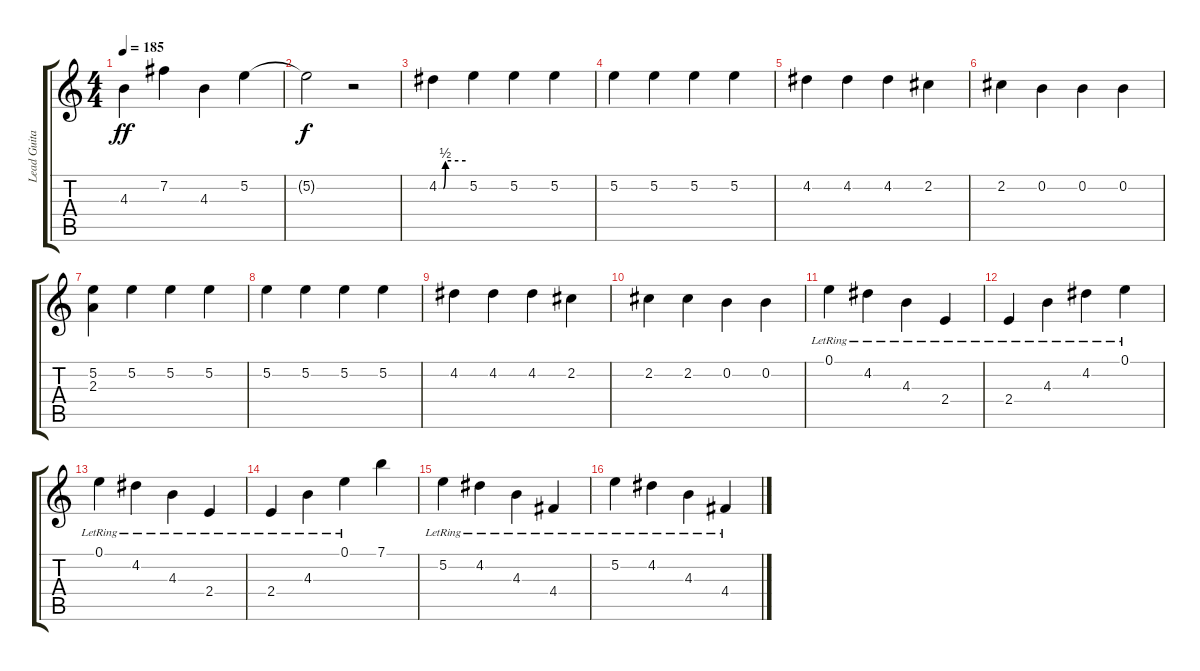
\track ("Lead Guitar" "Lead Guita") {instrument overdrivenguitar}
\staff {score tabs}
\tuning (E4 B3 G3 D3 A2 D2) {hide}
\ts (4 4)
\tempo 185
\clef g2
\ks c
4.3.4{dy ff} 7.2.4 4.3.4 5.2.4 |
5.2{t}.2{dy f} r.2 |
4.2{be (custom 0 0 10 0 15 2 60 2)}.4 5.2.4 5.2.4 5.2.4 |
5.2.4 5.2.4 5.2.4 5.2.4 |
4.2.4 4.2.4 4.2.4 2.2.4 |
2.2.4 0.2.4 0.2.4 0.2.4 |
(5.2 2.3).4 5.2.4 5.2.4 5.2.4 |
5.2.4 5.2.4 5.2.4 5.2.4 |
4.2.4 4.2.4 4.2.4 2.2.4 |
2.2.4 2.2.4 0.2.4 0.2.4 |
0.1{lr}.4 4.2{lr}.4 4.3{lr}.4 2.4{lr}.4 |
2.4{lr}.4 4.3{lr}.4 4.2{lr}.4 0.1{lr}.4 |
0.1{lr}.4 4.2{lr}.4 4.3{lr}.4 2.4{lr}.4 |
2.4{lr}.4 4.3{lr}.4 0.1{lr}.4 7.1.4 |
5.2{lr}.4 4.2{lr}.4 4.3{lr}.4 4.4{lr}.4 |
5.2{lr}.4 4.2{lr}.4 4.3{lr}.4 4.4{lr}.4
